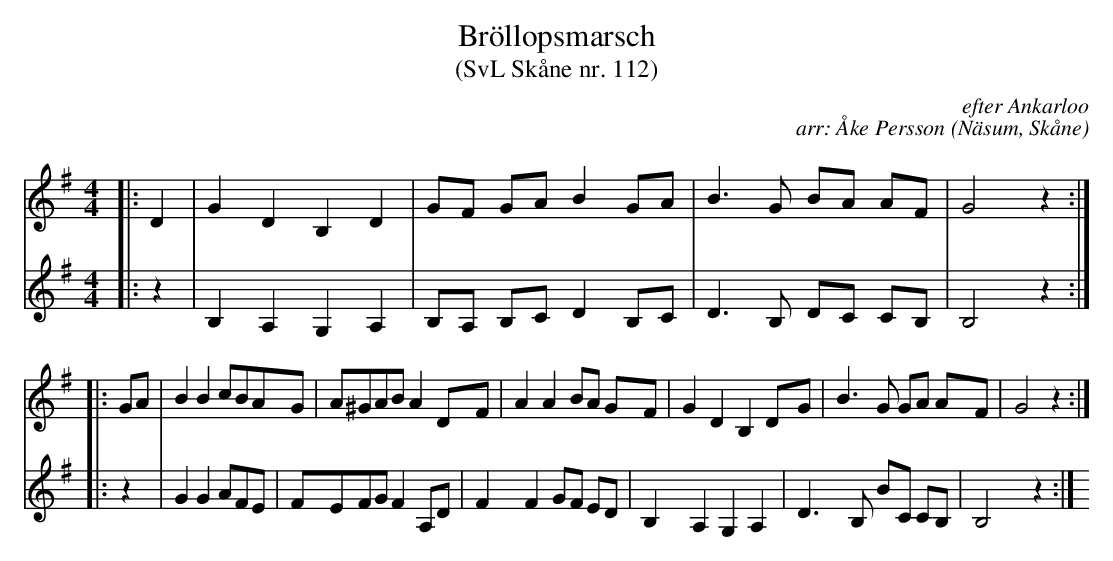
X:1
T:Bröllopsmarsch
T:(SvL Skåne nr. 112)
C:efter Ankarloo
C:arr: Åke Persson
O:Näsum, Skåne
M:4/4
L:1/8
K:G
V:1
|: D2 | G2 D2 B,2 D2 | GF GA B2 GA | B3 G BA AF | G4 z2 :|
|: GA | B2 B2 cBAG | A^GAB A2 DF | A2 A2 BA GF | G2 D2 B,2 DG | B3 G GA AF | G4 z2 :|
V:2
|: z2 | B,2 A,2 G,2 A,2 | B,A, B,C D2 B,C | D3 B, DC CB, | B,4 z2 :|
|: z2 | G2 G2 AFE | FEFG F2 A,D | F2 F2 GF ED | B,2 A,2 G,2 A,2 | D3 B, BC CB, | B,4 z2 :|
